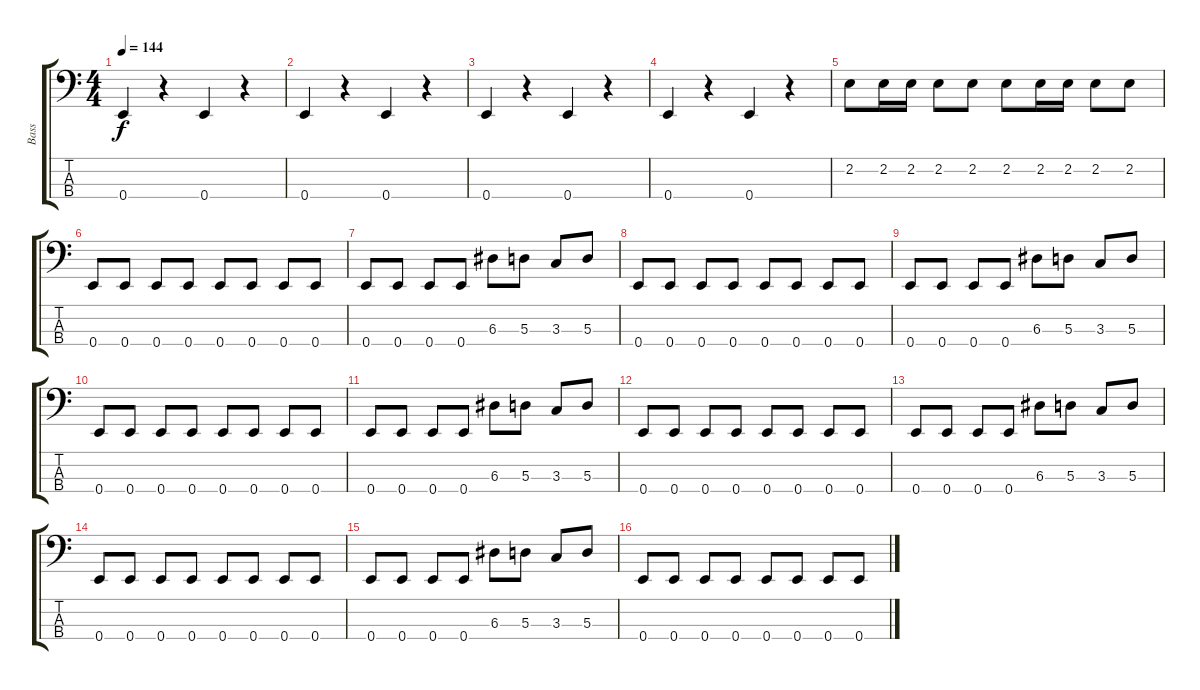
\track ("Bass" "Bass") {instrument electricbassfinger}
\staff {score tabs}
\tuning (G2 D2 A1 E1) {hide}
\ts (4 4)
\tempo 144
\clef f4
\ks c
0.4.4{dy f} r.4 0.4.4 r.4 |
0.4.4 r.4 0.4.4 r.4 |
0.4.4 r.4 0.4.4 r.4 |
0.4.4 r.4 0.4.4 r.4 |
2.2.8 2.2.16 2.2.16 2.2.8 2.2.8 2.2.8 2.2.16 2.2.16 2.2.8 2.2.8 |
0.4.8 0.4.8 0.4.8 0.4.8 0.4.8 0.4.8 0.4.8 0.4.8 |
0.4.8 0.4.8 0.4.8 0.4.8 6.3.8 5.3.8 3.3.8 5.3.8 |
0.4.8 0.4.8 0.4.8 0.4.8 0.4.8 0.4.8 0.4.8 0.4.8 |
0.4.8 0.4.8 0.4.8 0.4.8 6.3.8 5.3.8 3.3.8 5.3.8 |
0.4.8 0.4.8 0.4.8 0.4.8 0.4.8 0.4.8 0.4.8 0.4.8 |
0.4.8 0.4.8 0.4.8 0.4.8 6.3.8 5.3.8 3.3.8 5.3.8 |
0.4.8 0.4.8 0.4.8 0.4.8 0.4.8 0.4.8 0.4.8 0.4.8 |
0.4.8 0.4.8 0.4.8 0.4.8 6.3.8 5.3.8 3.3.8 5.3.8 |
0.4.8 0.4.8 0.4.8 0.4.8 0.4.8 0.4.8 0.4.8 0.4.8 |
0.4.8 0.4.8 0.4.8 0.4.8 6.3.8 5.3.8 3.3.8 5.3.8 |
0.4.8 0.4.8 0.4.8 0.4.8 0.4.8 0.4.8 0.4.8 0.4.8
